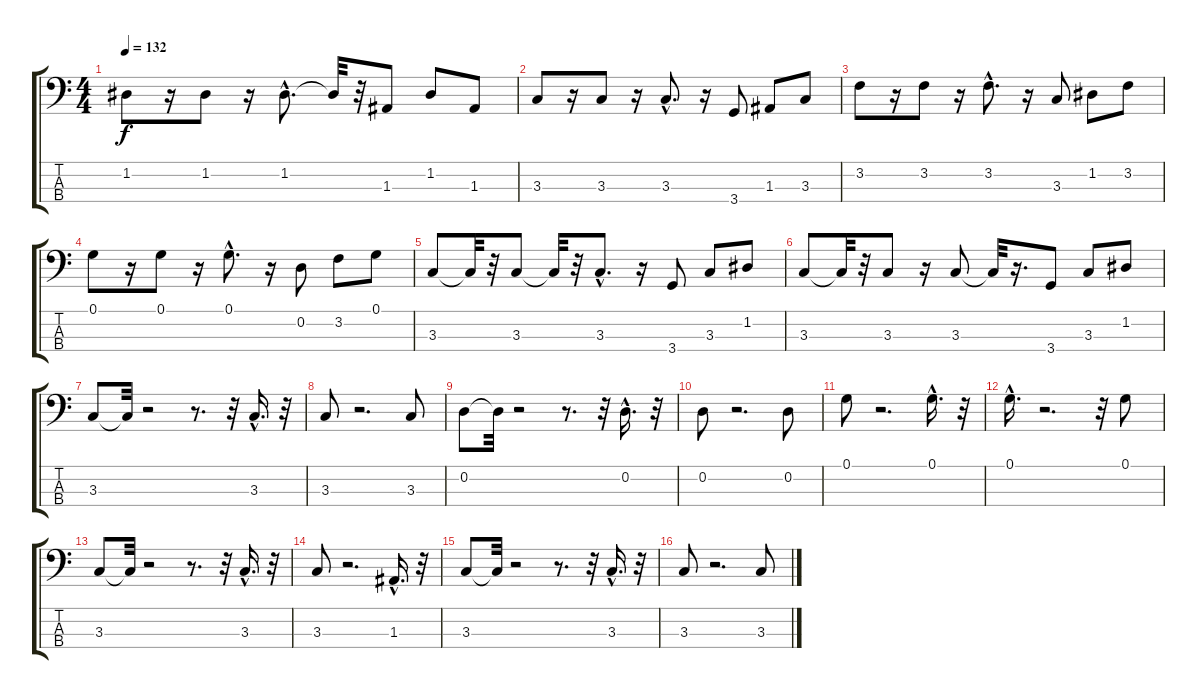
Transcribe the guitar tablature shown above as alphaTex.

\track "" {instrument synthbass2}
\staff {score tabs}
\tuning (G2 D2 A1 E1) {hide}
\ts (4 4)
\tempo 132
\clef f4
\ks c
1.2.8{dy f} r.16 1.2.8 r.16 1.2{hac}.8{d} 1.2{t}.32 r.32 1.3.8 1.2.8 1.3.8 |
3.3.8 r.16 3.3.8 r.16 3.3{hac}.8{d} r.16 3.4.8 1.3.8 3.3.8 |
3.2.8 r.16 3.2.8 r.16 3.2{hac}.8{d} r.16 3.3.8 1.2.8 3.2.8 |
0.1.8 r.16 0.1.8 r.16 0.1{hac}.8{d} r.16 0.2.8 3.2.8 0.1.8 |
3.3.8 3.3{t}.32 r.32 3.3.8 3.3{t}.32 r.32 3.3{hac}.8{d} r.16 3.4.8 3.3.8 1.2.8 |
3.3.8 3.3{t}.32 r.32 3.3.8 r.16 3.3.8 3.3{t}.32 r.16{d} 3.4.8 3.3.8 1.2.8 |
3.3.8 3.3{t}.32 r.2 r.8{d} r.32 3.3{hac}.16{d} r.32 |
3.3.8 r.2{d} 3.3.8 |
0.2.8 0.2{t}.32 r.2 r.8{d} r.32 0.2{hac}.16{d} r.32 |
0.2.8 r.2{d} 0.2.8 |
0.1.8 r.2{d} 0.1{hac}.16{d} r.32 |
0.1{hac}.16{d} r.2{d} r.32 0.1.8 |
3.3.8 3.3{t}.32 r.2 r.8{d} r.32 3.3{hac}.16{d} r.32 |
3.3.8 r.2{d} 1.3{hac}.16{d} r.32 |
3.3.8 3.3{t}.32 r.2 r.8{d} r.32 3.3{hac}.16{d} r.32 |
3.3.8 r.2{d} 3.3.8
